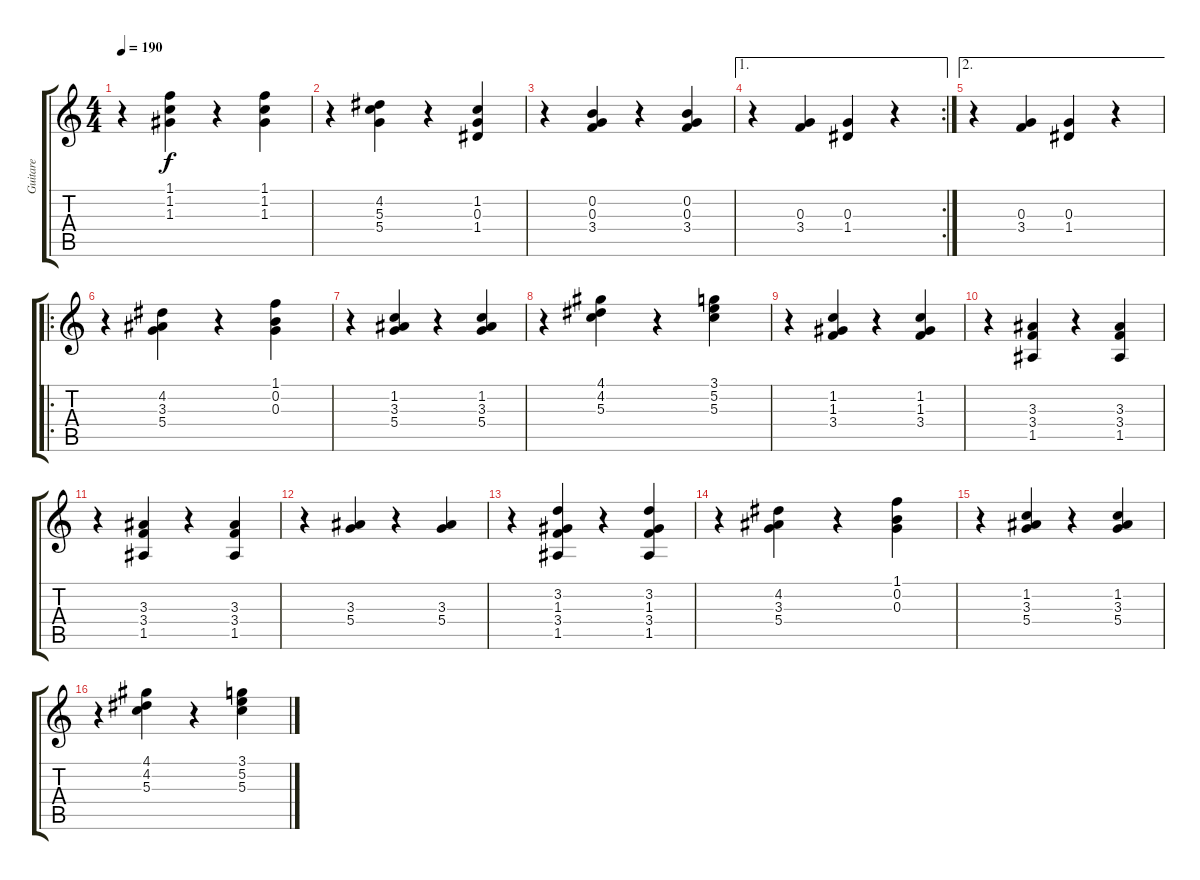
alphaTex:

\track ("Guitare" "Guitare") {instrument acousticguitarsteel}
\staff {score tabs}
\tuning (E4 B3 G3 D3 A2 E2) {hide}
\ts (4 4)
\tempo 190
\clef g2
\ks c
r.4{dy f} (1.1 1.2 1.3).4 r.4 (1.1 1.2 1.3).4 |
r.4 (4.2 5.3 5.4).4 r.4 (1.2 0.3 1.4).4 |
r.4 (0.2 0.3 3.4).4 r.4 (0.2 0.3 3.4).4 |
\ae 1
\rc 2
r.4 (0.3 3.4).4 (0.3 1.4).4 r.4 |
\ae 2
r.4 (0.3 3.4).4 (0.3 1.4).4 r.4 |
\ro
r.4 (4.2 3.3 5.4).4 r.4 (1.1 0.2 0.3).4 |
r.4 (1.2 3.3 5.4).4 r.4 (1.2 3.3 5.4).4 |
r.4 (4.1 4.2 5.3).4 r.4 (3.1 5.2 5.3).4 |
r.4 (1.2 1.3 3.4).4 r.4 (1.2 1.3 3.4).4 |
r.4 (3.3 3.4 1.5).4 r.4 (3.3 3.4 1.5).4 |
r.4 (3.3 3.4 1.5).4 r.4 (3.3 3.4 1.5).4 |
r.4 (3.3 5.4).4 r.4 (3.3 5.4).4 |
r.4 (3.2 1.3 3.4 1.5).4 r.4 (3.2 1.3 3.4 1.5).4 |
r.4 (4.2 3.3 5.4).4 r.4 (1.1 0.2 0.3).4 |
r.4 (1.2 3.3 5.4).4 r.4 (1.2 3.3 5.4).4 |
r.4 (4.1 4.2 5.3).4 r.4 (3.1 5.2 5.3).4
